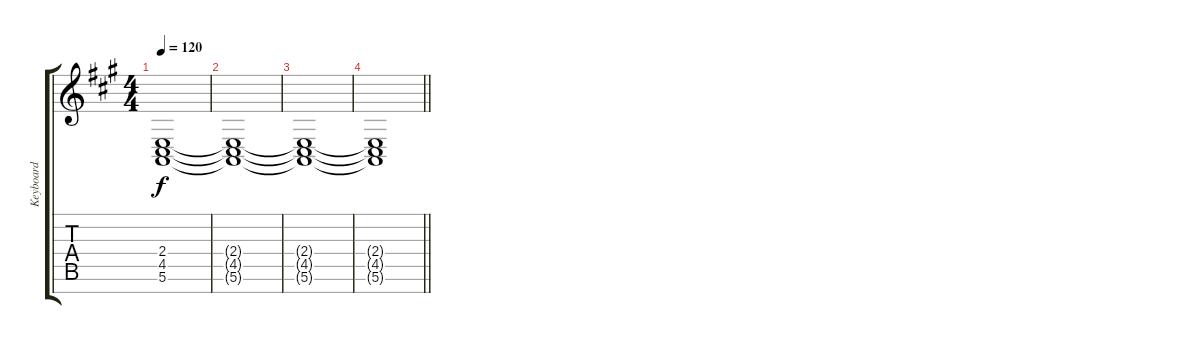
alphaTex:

\track ("Keyboard" "Keyboard") {instrument lead1square}
\staff {score tabs}
\tuning (E4 B3 G3 D3 A2 E2 B1) {hide}
\ts (4 4)
\tempo 120
\clef g2
\ks a
(2.4 4.5 5.6).1{dy f} |
(2.4{t} 4.5{t} 5.6{t}).1 |
(2.4{t} 4.5{t} 5.6{t}).1 |
\barLineRight lightlight
(2.4{t} 4.5{t} 5.6{t}).1
